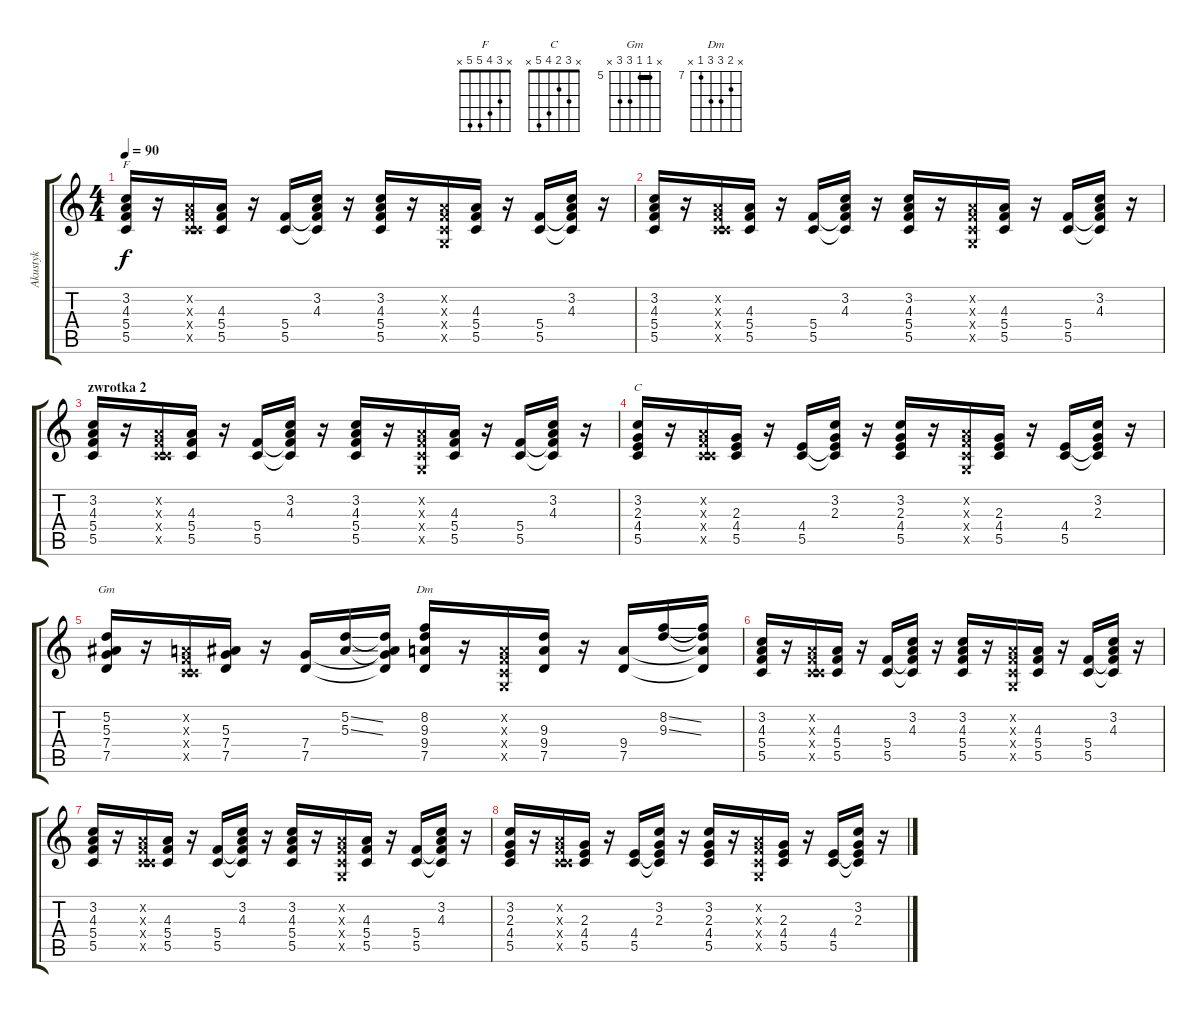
\track ("Akustyk" "Akustyk") {instrument acousticguitarsteel}
\staff {score tabs}
\tuning (D4 A3 F3 C3 G2 D2) {hide}
\chord ("F" x 3 4 5 5 x)
\chord ("C" x 3 2 4 5 x)
\chord ("Gm" x 5 5 7 7 x) {firstfret 5 barre 5}
\chord ("Dm" x 8 9 9 7 x) {firstfret 7}
\ts (4 4)
\tempo 90
\clef g2
\ks c
(3.2 4.3 5.4 5.5).16{ch "F" dy f} r.16 (0.2{x} 0.3{x} 0.4{x} 5.5{x}).16 (4.3 5.4 5.5).16 r.16 (5.4 5.5).16 (3.2 4.3 5.4{t} 5.5{t}).16 r.16 (3.2 4.3 5.4 5.5).16 r.16 (0.2{x} 0.3{x} 0.4{x} 0.5{x}).16 (4.3 5.4 5.5).16 r.16 (5.4 5.5).16 (3.2 4.3 5.4{t} 5.5{t}).16 r.16 |
(3.2 4.3 5.4 5.5).16 r.16 (0.2{x} 0.3{x} 0.4{x} 5.5{x}).16 (4.3 5.4 5.5).16 r.16 (5.4 5.5).16 (3.2 4.3 5.4{t} 5.5{t}).16 r.16 (3.2 4.3 5.4 5.5).16 r.16 (0.2{x} 0.3{x} 0.4{x} 0.5{x}).16 (4.3 5.4 5.5).16 r.16 (5.4 5.5).16 (3.2 4.3 5.4{t} 5.5{t}).16 r.16 |
\section ("" "zwrotka 2")
(3.2 4.3 5.4 5.5).16 r.16 (0.2{x} 0.3{x} 0.4{x} 5.5{x}).16 (4.3 5.4 5.5).16 r.16 (5.4 5.5).16 (3.2 4.3 5.4{t} 5.5{t}).16 r.16 (3.2 4.3 5.4 5.5).16 r.16 (0.2{x} 0.3{x} 0.4{x} 0.5{x}).16 (4.3 5.4 5.5).16 r.16 (5.4 5.5).16 (3.2 4.3 5.4{t} 5.5{t}).16 r.16 |
(3.2 2.3 4.4 5.5).16{ch "C"} r.16 (0.2{x} 0.3{x} 0.4{x} 5.5{x}).16 (2.3 4.4 5.5).16 r.16 (4.4 5.5).16 (3.2 2.3 4.4{t} 5.5{t}).16 r.16 (3.2 2.3 4.4 5.5).16 r.16 (0.2{x} 0.3{x} 0.4{x} 0.5{x}).16 (2.3 4.4 5.5).16 r.16 (4.4 5.5).16 (3.2 2.3 4.4{t} 5.5{t}).16 r.16 |
(5.2 5.3 7.4 7.5).16{ch "Gm"} r.16 (0.2{x} 0.3{x} 0.4{x} 5.5{x}).16 (5.3 7.4 7.5).16 r.16 (7.4 7.5).16 (5.2{ss} 5.3{ss}).16 (5.2{t} 5.3{t} 7.4{t} 7.5{t}).16 (8.2 9.3 9.4 7.5).16{ch "Dm"} r.16 (0.2{x} 0.3{x} 0.4{x} 0.5{x}).16 (9.3 9.4 7.5).16 r.16 (9.4 7.5).16 (8.2{ss} 9.3{ss}).16 (8.2{t} 9.3{t} 9.4{t} 7.5{t}).16 |
(3.2 4.3 5.4 5.5).16 r.16 (0.2{x} 0.3{x} 0.4{x} 5.5{x}).16 (4.3 5.4 5.5).16 r.16 (5.4 5.5).16 (3.2 4.3 5.4{t} 5.5{t}).16 r.16 (3.2 4.3 5.4 5.5).16 r.16 (0.2{x} 0.3{x} 0.4{x} 0.5{x}).16 (4.3 5.4 5.5).16 r.16 (5.4 5.5).16 (3.2 4.3 5.4{t} 5.5{t}).16 r.16 |
(3.2 4.3 5.4 5.5).16 r.16 (0.2{x} 0.3{x} 0.4{x} 5.5{x}).16 (4.3 5.4 5.5).16 r.16 (5.4 5.5).16 (3.2 4.3 5.4{t} 5.5{t}).16 r.16 (3.2 4.3 5.4 5.5).16 r.16 (0.2{x} 0.3{x} 0.4{x} 0.5{x}).16 (4.3 5.4 5.5).16 r.16 (5.4 5.5).16 (3.2 4.3 5.4{t} 5.5{t}).16 r.16 |
(3.2 2.3 4.4 5.5).16 r.16 (0.2{x} 0.3{x} 0.4{x} 5.5{x}).16 (2.3 4.4 5.5).16 r.16 (4.4 5.5).16 (3.2 2.3 4.4{t} 5.5{t}).16 r.16 (3.2 2.3 4.4 5.5).16 r.16 (0.2{x} 0.3{x} 0.4{x} 0.5{x}).16 (2.3 4.4 5.5).16 r.16 (4.4 5.5).16 (3.2 2.3 4.4{t} 5.5{t}).16 r.16
